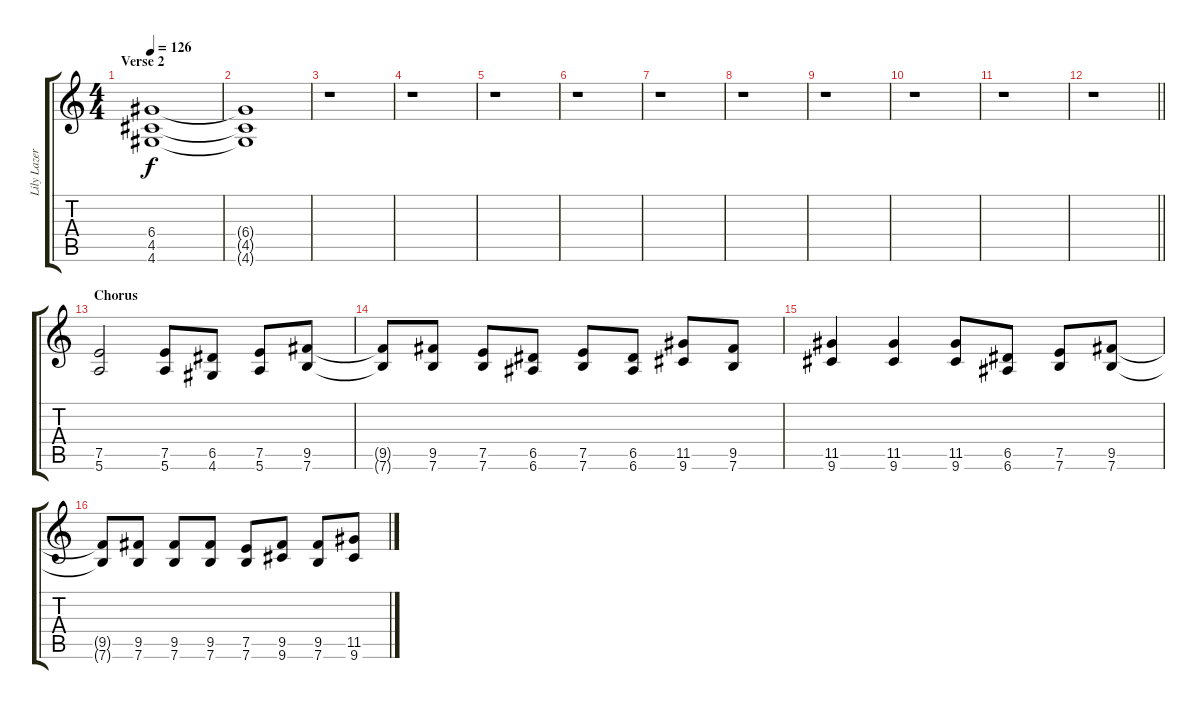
\track ("Lily Lazer (Guitar)" "Lily Lazer") {instrument distortionguitar}
\staff {score tabs}
\tuning (E4 B3 G3 D3 A2 E2) {hide}
\ts (4 4)
\section ("" "Verse 2")
\tempo 126
\clef g2
\ks c
(6.4 4.5 4.6).1{dy f} |
(6.4{t} 4.5{t} 4.6{t}).1 |
r.1 |
r.1 |
r.1 |
r.1 |
r.1 |
r.1 |
r.1 |
r.1 |
r.1 |
\barLineRight lightlight
r.1 |
\section ("" "Chorus")
(7.5 5.6).2 (7.5 5.6).8 (6.5 4.6).8 (7.5 5.6).8 (9.5 7.6).8 |
(9.5{t} 7.6{t}).8 (9.5 7.6).8 (7.5 7.6).8 (6.5 6.6).8 (7.5 7.6).8 (6.5 6.6).8 (11.5 9.6).8 (9.5 7.6).8 |
(11.5 9.6).4 (11.5 9.6).4 (11.5 9.6).8 (6.5 6.6).8 (7.5 7.6).8 (9.5 7.6).8 |
(9.5{t} 7.6{t}).8 (9.5 7.6).8 (9.5 7.6).8 (9.5 7.6).8 (7.5 7.6).8 (9.5 9.6).8 (9.5 7.6).8 (11.5 9.6).8
